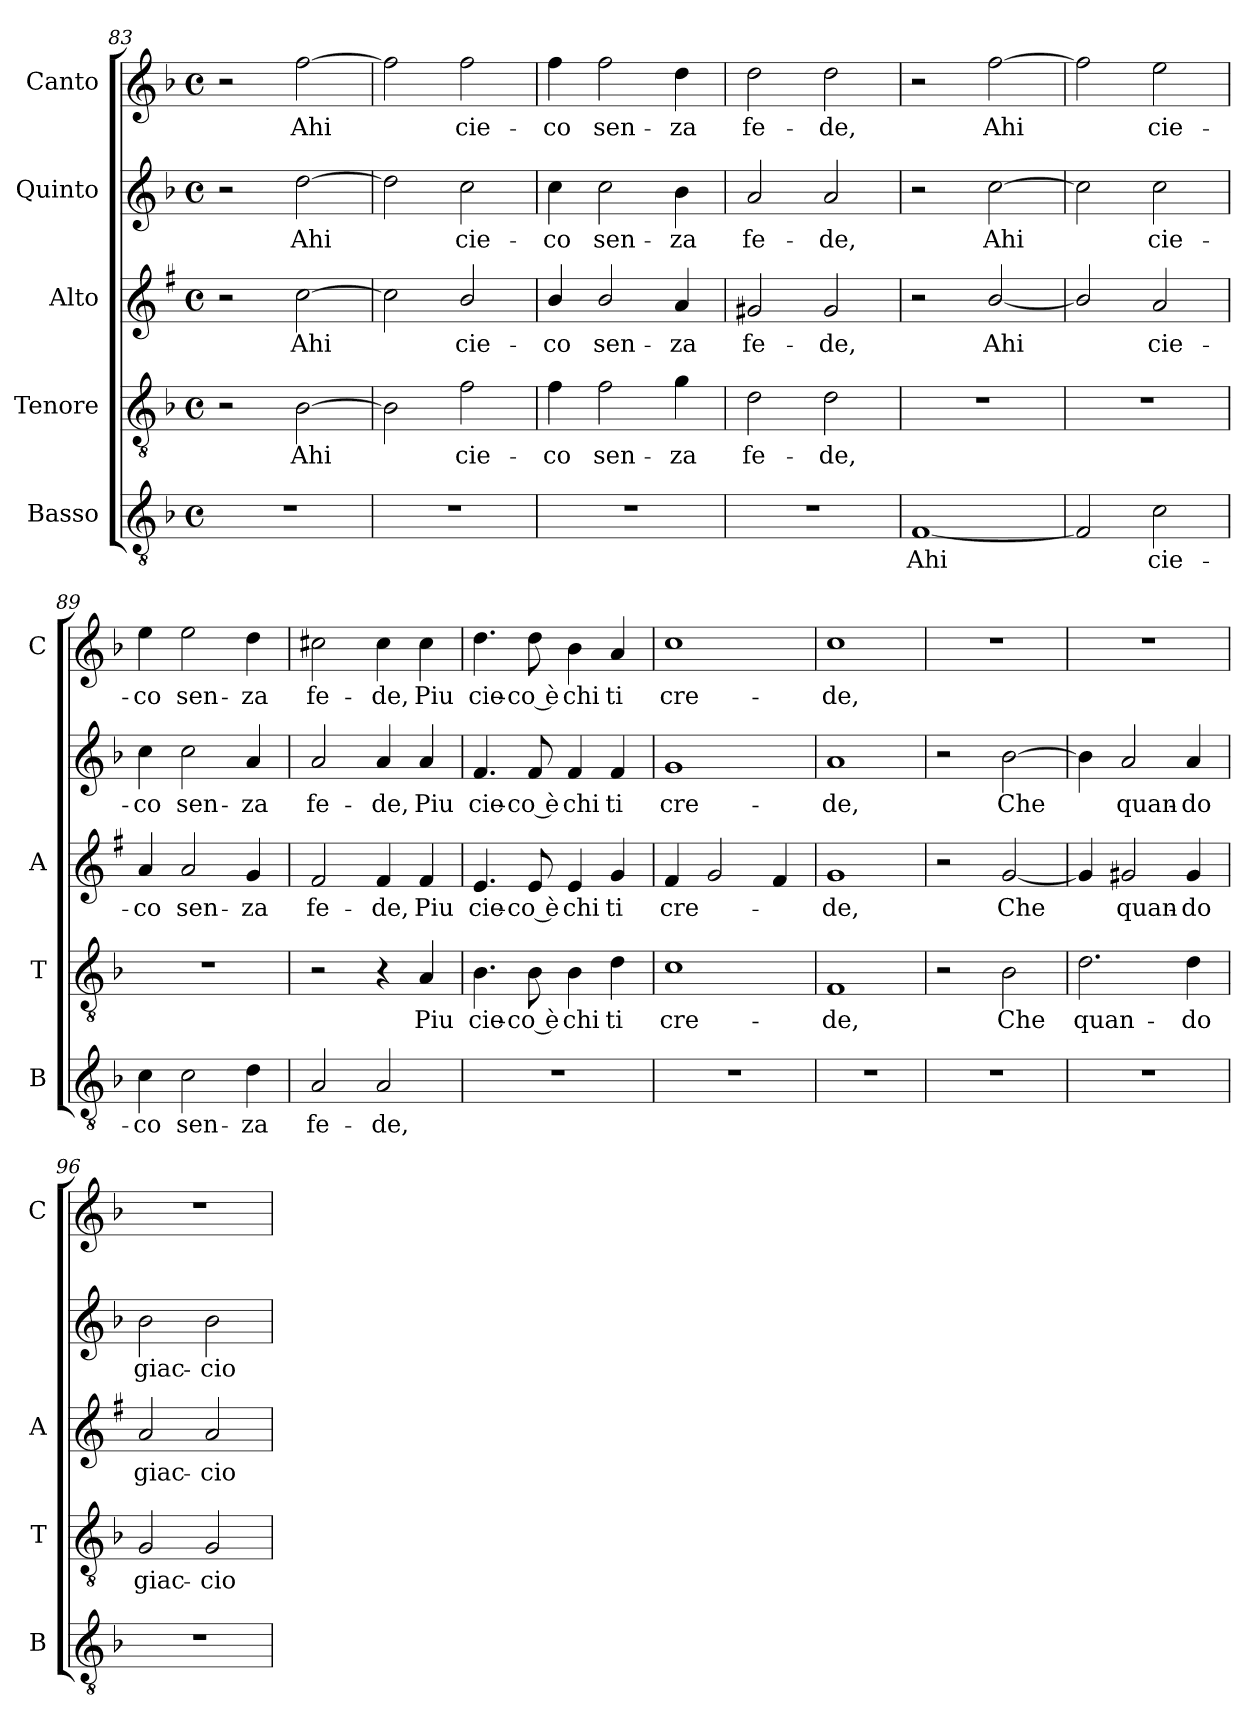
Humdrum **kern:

**kern	**text	**kern	**text	**kern	**text	**kern	**text	**kern	**text
*part5	*part5	*part4	*part4	*part3	*part3	*part2	*part2	*part1	*part1
*staff5	*staff5	*staff4	*staff4	*staff3	*staff3	*staff2	*staff2	*staff1	*staff1
*I"Basso	*	*I"Tenore	*	*I"Alto	*	*I"Quinto	*	*I"Canto	*
*I'B	*	*I'T	*	*I'A	*	*	*	*I'C	*
*clefGv2	*	*clefGv2	*	*clefG2	*	*clefG2	*	*clefG2	*
*	*	*	*	*ITrd1c2	*	*	*	*	*
*k[b-]	*	*k[b-]	*	*k[b-]	*	*k[b-]	*	*k[b-]	*
*F:	*	*F:	*	*F:	*	*F:	*	*F:	*
*M4/4	*	*M4/4	*	*M4/4	*	*M4/4	*	*M4/4	*
*met(c)	*	*met(c)	*	*met(c)	*	*met(c)	*	*met(c)	*
=83	=83	=83	=83	=83	=83	=83	=83	=83	=83
1r	.	2r	.	2r	.	2r	.	2r	.
!	!	!	!LO:LY:b	!	!LO:LY:b	!	!LO:LY:b	!	!LO:LY:b
.	.	[2B-\	Ahi	[2b-\	Ahi	[2dd\	Ahi	[2ff\	Ahi
=84	=84	=84	=84	=84	=84	=84	=84	=84	=84
1r	.	2B-\]	.	2b-\]	.	2dd\]	.	2ff\]	.
!	!	!	!LO:LY:b	!	!LO:LY:b	!	!LO:LY:b	!	!LO:LY:b
.	.	2f\	cie-	2a/	cie-	2cc\	cie-	2ff\	cie-
!!LO:PB:g=z
=85	=85	=85	=85	=85	=85	=85	=85	=85	=85
!	!	!	!LO:LY:b	!	!LO:LY:b	!	!LO:LY:b	!	!LO:LY:b
1r	.	4f\	-co	4a/	-co	4cc\	-co	4ff\	-co
!	!	!	!LO:LY:b	!	!LO:LY:b	!	!LO:LY:b	!	!LO:LY:b
.	.	2f\	sen-	2a/	sen-	2cc\	sen-	2ff\	sen-
!	!	!	!LO:LY:b	!	!LO:LY:b	!	!LO:LY:b	!	!LO:LY:b
.	.	4g\	-za	4g/	-za	4b-\	-za	4dd\	-za
=86	=86	=86	=86	=86	=86	=86	=86	=86	=86
!	!	!	!LO:LY:b	!	!LO:LY:b	!	!LO:LY:b	!	!LO:LY:b
1r	.	2d\	fe-	2f#X/	fe-	2a/	fe-	2dd\	fe-
!	!	!	!LO:LY:b	!	!LO:LY:b	!	!LO:LY:b	!	!LO:LY:b
.	.	2d\	-de,	2f#/	-de,	2a/	-de,	2dd\	-de,
=87	=87	=87	=87	=87	=87	=87	=87	=87	=87
!	!LO:LY:b	!	!	!	!	!	!	!	!
[1F	Ahi	1r	.	2r	.	2r	.	2r	.
!	!	!	!	!	!LO:LY:b	!	!LO:LY:b	!	!LO:LY:b
.	.	.	.	[2a/	Ahi	[2cc\	Ahi	[2ff\	Ahi
=88	=88	=88	=88	=88	=88	=88	=88	=88	=88
2F/]	.	1r	.	2a/]	.	2cc\]	.	2ff\]	.
!	!LO:LY:b	!	!	!	!LO:LY:b	!	!LO:LY:b	!	!LO:LY:b
2c\	cie-	.	.	2g/	cie-	2cc\	cie-	2ee\	cie-
=89	=89	=89	=89	=89	=89	=89	=89	=89	=89
!	!LO:LY:b	!	!	!	!LO:LY:b	!	!LO:LY:b	!	!LO:LY:b
4c\	-co	1r	.	4g/	-co	4cc\	-co	4ee\	-co
!	!LO:LY:b	!	!	!	!LO:LY:b	!	!LO:LY:b	!	!LO:LY:b
2c\	sen-	.	.	2g/	sen-	2cc\	sen-	2ee\	sen-
!	!LO:LY:b	!	!	!	!LO:LY:b	!	!LO:LY:b	!	!LO:LY:b
4d\	-za	.	.	4f/	-za	4a/	-za	4dd\	-za
=90	=90	=90	=90	=90	=90	=90	=90	=90	=90
!	!LO:LY:b	!	!	!	!LO:LY:b	!	!LO:LY:b	!	!LO:LY:b
2A/	fe-	2r	.	2e/	fe-	2a/	fe-	2cc#X\	fe-
!	!LO:LY:b	!	!	!	!LO:LY:b	!	!LO:LY:b	!	!LO:LY:b
2A/	-de,	4r	.	4e/	-de,	4a/	-de,	4cc#\	-de,
!	!	!	!LO:LY:b	!	!LO:LY:b	!	!LO:LY:b	!	!LO:LY:b
.	.	4A/	Piu	4e/	Piu	4a/	Piu	4cc#\	Piu
=91	=91	=91	=91	=91	=91	=91	=91	=91	=91
!	!	!	!LO:LY:b	!	!LO:LY:b	!	!LO:LY:b	!	!LO:LY:b
1r	.	4.B-\	cie-	4.d/	cie-	4.f/	cie-	4.dd\	cie-
!	!	!	!LO:LY:b	!	!LO:LY:b	!	!LO:LY:b	!	!LO:LY:b
.	.	8B-\	-co è	8d/	-co è	8f/	-co è	8dd\	-co è
!	!	!	!LO:LY:b	!	!LO:LY:b	!	!LO:LY:b	!	!LO:LY:b
.	.	4B-\	chi	4d/	chi	4f/	chi	4b-\	chi
!	!	!	!LO:LY:b	!	!LO:LY:b	!	!LO:LY:b	!	!LO:LY:b
.	.	4d\	ti	4f/	ti	4f/	ti	4a/	ti
=92	=92	=92	=92	=92	=92	=92	=92	=92	=92
!	!	!	!LO:LY:b	!	!LO:LY:b	!	!LO:LY:b	!	!LO:LY:b
1r	.	1c	cre-	4e/	cre-	1g	cre-	1cc	cre-
.	.	.	.	2f/	.	.	.	.	.
.	.	.	.	4e/	.	.	.	.	.
=93	=93	=93	=93	=93	=93	=93	=93	=93	=93
!	!	!	!LO:LY:b	!	!LO:LY:b	!	!LO:LY:b	!	!LO:LY:b
1r	.	1F	-de,	1f	-de,	1a	-de,	1cc	-de,
!!LO:LB:g=z
=94	=94	=94	=94	=94	=94	=94	=94	=94	=94
1r	.	2r	.	2r	.	2r	.	1r	.
!	!	!	!LO:LY:b	!	!LO:LY:b	!	!LO:LY:b	!	!
.	.	2B-\	Che	[2f/	Che	[2b-\	Che	.	.
=95	=95	=95	=95	=95	=95	=95	=95	=95	=95
!	!	!	!LO:LY:b	!	!	!	!	!	!
1r	.	2.d\	quan-	4f/]	.	4b-\]	.	1r	.
!	!	!	!	!	!LO:LY:b	!	!LO:LY:b	!	!
.	.	.	.	2f#X/	quan-	2a/	quan-	.	.
!	!	!	!LO:LY:b	!	!LO:LY:b	!	!LO:LY:b	!	!
.	.	4d\	-do	4f#/	-do	4a/	-do	.	.
=96	=96	=96	=96	=96	=96	=96	=96	=96	=96
!	!	!	!LO:LY:b	!	!LO:LY:b	!	!LO:LY:b	!	!
1r	.	2G/	giac-	2g/	giac-	2b-\	giac-	1r	.
!	!	!	!LO:LY:b	!	!LO:LY:b	!	!LO:LY:b	!	!
.	.	2G/	-cio	2g/	-cio	2b-\	-cio	.	.
=	=	=	=	=	=	=	=	=	=
*-	*-	*-	*-	*-	*-	*-	*-	*-	*-
